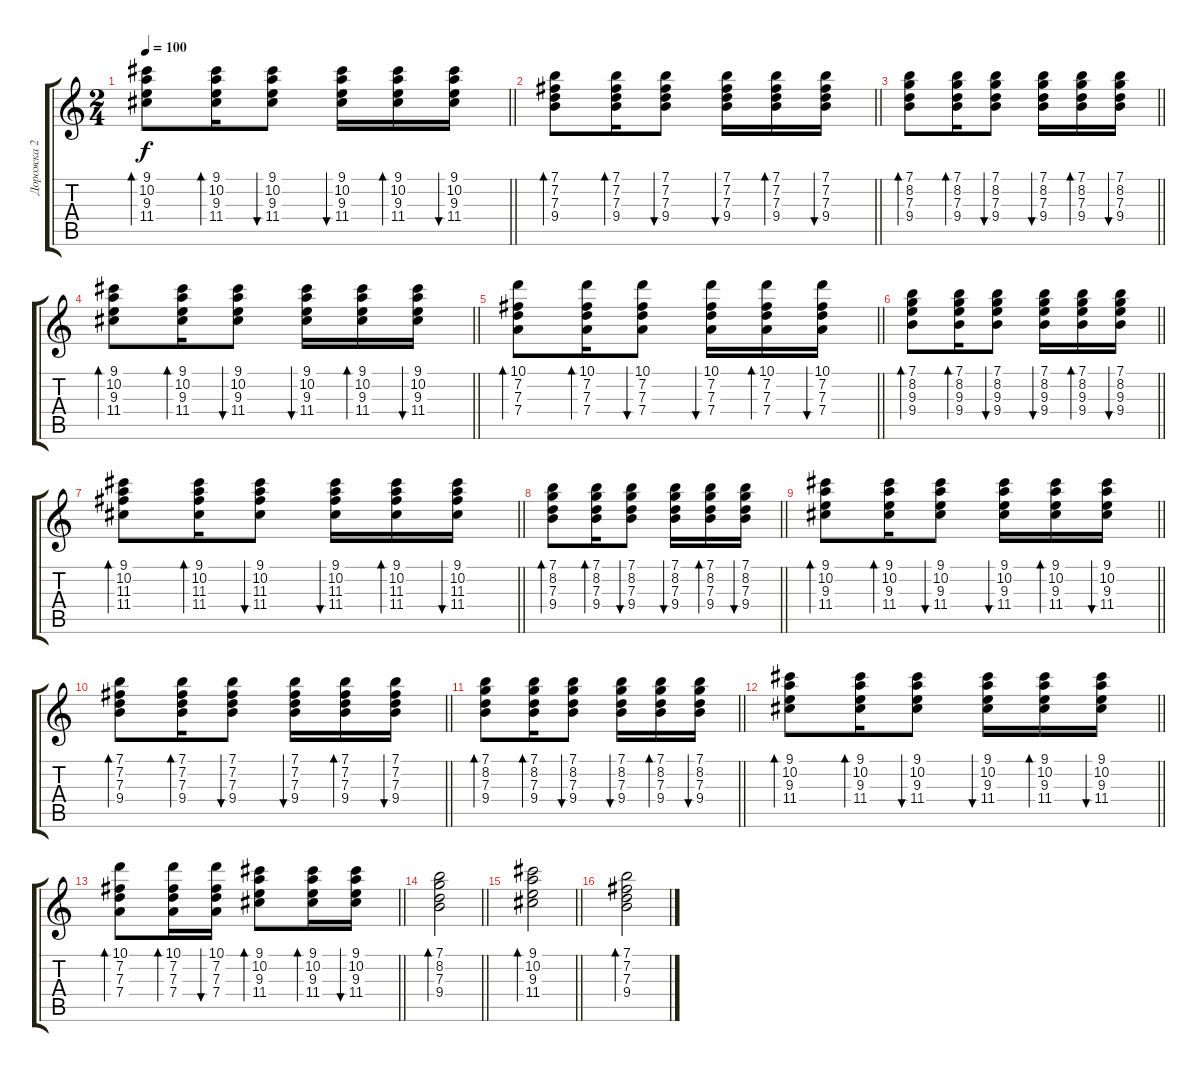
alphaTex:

\track ("Дорожка 2" "Дорожка 2") {instrument acousticguitarsteel}
\staff {score tabs}
\tuning (E4 B3 G3 D3 A2 E2) {hide}
\ts (2 4)
\tempo 100
\clef g2
\barLineRight lightlight
\ks c
(9.1 10.2 9.3 11.4).8{bd 60 dy f} (9.1 10.2 9.3 11.4).16{bd 60} (9.1 10.2 9.3 11.4).8{bu 60} (9.1 10.2 9.3 11.4).16{bu 60} (9.1 10.2 9.3 11.4).16{bd 60} (9.1 10.2 9.3 11.4).16{bu 60} |
\barLineRight lightlight
(7.1 7.2 7.3 9.4).8{bd 60} (7.1 7.2 7.3 9.4).16{bd 60} (7.1 7.2 7.3 9.4).8{bu 60} (7.1 7.2 7.3 9.4).16{bu 60} (7.1 7.2 7.3 9.4).16{bd 60} (7.1 7.2 7.3 9.4).16{bu 60} |
\barLineRight lightlight
(7.1 8.2 7.3 9.4).8{bd 60} (7.1 8.2 7.3 9.4).16{bd 60} (7.1 8.2 7.3 9.4).8{bu 60} (7.1 8.2 7.3 9.4).16{bu 60} (7.1 8.2 7.3 9.4).16{bd 60} (7.1 8.2 7.3 9.4).16{bu 60} |
\barLineRight lightlight
(9.1 10.2 9.3 11.4).8{bd 60} (9.1 10.2 9.3 11.4).16{bd 60} (9.1 10.2 9.3 11.4).8{bu 60} (9.1 10.2 9.3 11.4).16{bu 60} (9.1 10.2 9.3 11.4).16{bd 60} (9.1 10.2 9.3 11.4).16{bu 60} |
\barLineRight lightlight
(10.1 7.2 7.3 7.4).8{bd 60} (10.1 7.2 7.3 7.4).16{bd 60} (10.1 7.2 7.3 7.4).8{bu 60} (10.1 7.2 7.3 7.4).16{bu 60} (10.1 7.2 7.3 7.4).16{bd 60} (10.1 7.2 7.3 7.4).16{bu 60} |
\barLineRight lightlight
(7.1 8.2 9.3 9.4).8{bd 60} (7.1 8.2 9.3 9.4).16{bd 60} (7.1 8.2 9.3 9.4).8{bu 60} (7.1 8.2 9.3 9.4).16{bu 60} (7.1 8.2 9.3 9.4).16{bd 60} (7.1 8.2 9.3 9.4).16{bu 60} |
\barLineRight lightlight
(9.1 10.2 11.3 11.4).8{bd 60} (9.1 10.2 11.3 11.4).16{bd 60} (9.1 10.2 11.3 11.4).8{bu 60} (9.1 10.2 11.3 11.4).16{bu 60} (9.1 10.2 11.3 11.4).16{bd 60} (9.1 10.2 11.3 11.4).16{bu 60} |
\barLineRight lightlight
(7.1 8.2 7.3 9.4).8{bd 60} (7.1 8.2 7.3 9.4).16{bd 60} (7.1 8.2 7.3 9.4).8{bu 60} (7.1 8.2 7.3 9.4).16{bu 60} (7.1 8.2 7.3 9.4).16{bd 60} (7.1 8.2 7.3 9.4).16{bu 60} |
\barLineRight lightlight
(9.1 10.2 9.3 11.4).8{bd 60} (9.1 10.2 9.3 11.4).16{bd 60} (9.1 10.2 9.3 11.4).8{bu 60} (9.1 10.2 9.3 11.4).16{bu 60} (9.1 10.2 9.3 11.4).16{bd 60} (9.1 10.2 9.3 11.4).16{bu 60} |
\barLineRight lightlight
(7.1 7.2 7.3 9.4).8{bd 60} (7.1 7.2 7.3 9.4).16{bd 60} (7.1 7.2 7.3 9.4).8{bu 60} (7.1 7.2 7.3 9.4).16{bu 60} (7.1 7.2 7.3 9.4).16{bd 60} (7.1 7.2 7.3 9.4).16{bu 60} |
\barLineRight lightlight
(7.1 8.2 7.3 9.4).8{bd 60} (7.1 8.2 7.3 9.4).16{bd 60} (7.1 8.2 7.3 9.4).8{bu 60} (7.1 8.2 7.3 9.4).16{bu 60} (7.1 8.2 7.3 9.4).16{bd 60} (7.1 8.2 7.3 9.4).16{bu 60} |
\barLineRight lightlight
(9.1 10.2 9.3 11.4).8{bd 60} (9.1 10.2 9.3 11.4).16{bd 60} (9.1 10.2 9.3 11.4).8{bu 60} (9.1 10.2 9.3 11.4).16{bu 60} (9.1 10.2 9.3 11.4).16{bd 60} (9.1 10.2 9.3 11.4).16{bu 60} |
\barLineRight lightlight
(10.1 7.2 7.3 7.4).8{bd 60} (10.1 7.2 7.3 7.4).16{bd 60} (10.1 7.2 7.3 7.4).16{bu 60} (9.1 10.2 9.3 11.4).8{bd 60} (9.1 10.2 9.3 11.4).16{bd 60} (9.1 10.2 9.3 11.4).16{bu 60} |
\barLineRight lightlight
(7.1 8.2 7.3 9.4).2{bd 60} |
\barLineRight lightlight
(9.1 10.2 9.3 11.4).2{bd 60} |
(7.1 7.2 7.3 9.4).2{bd 60}
